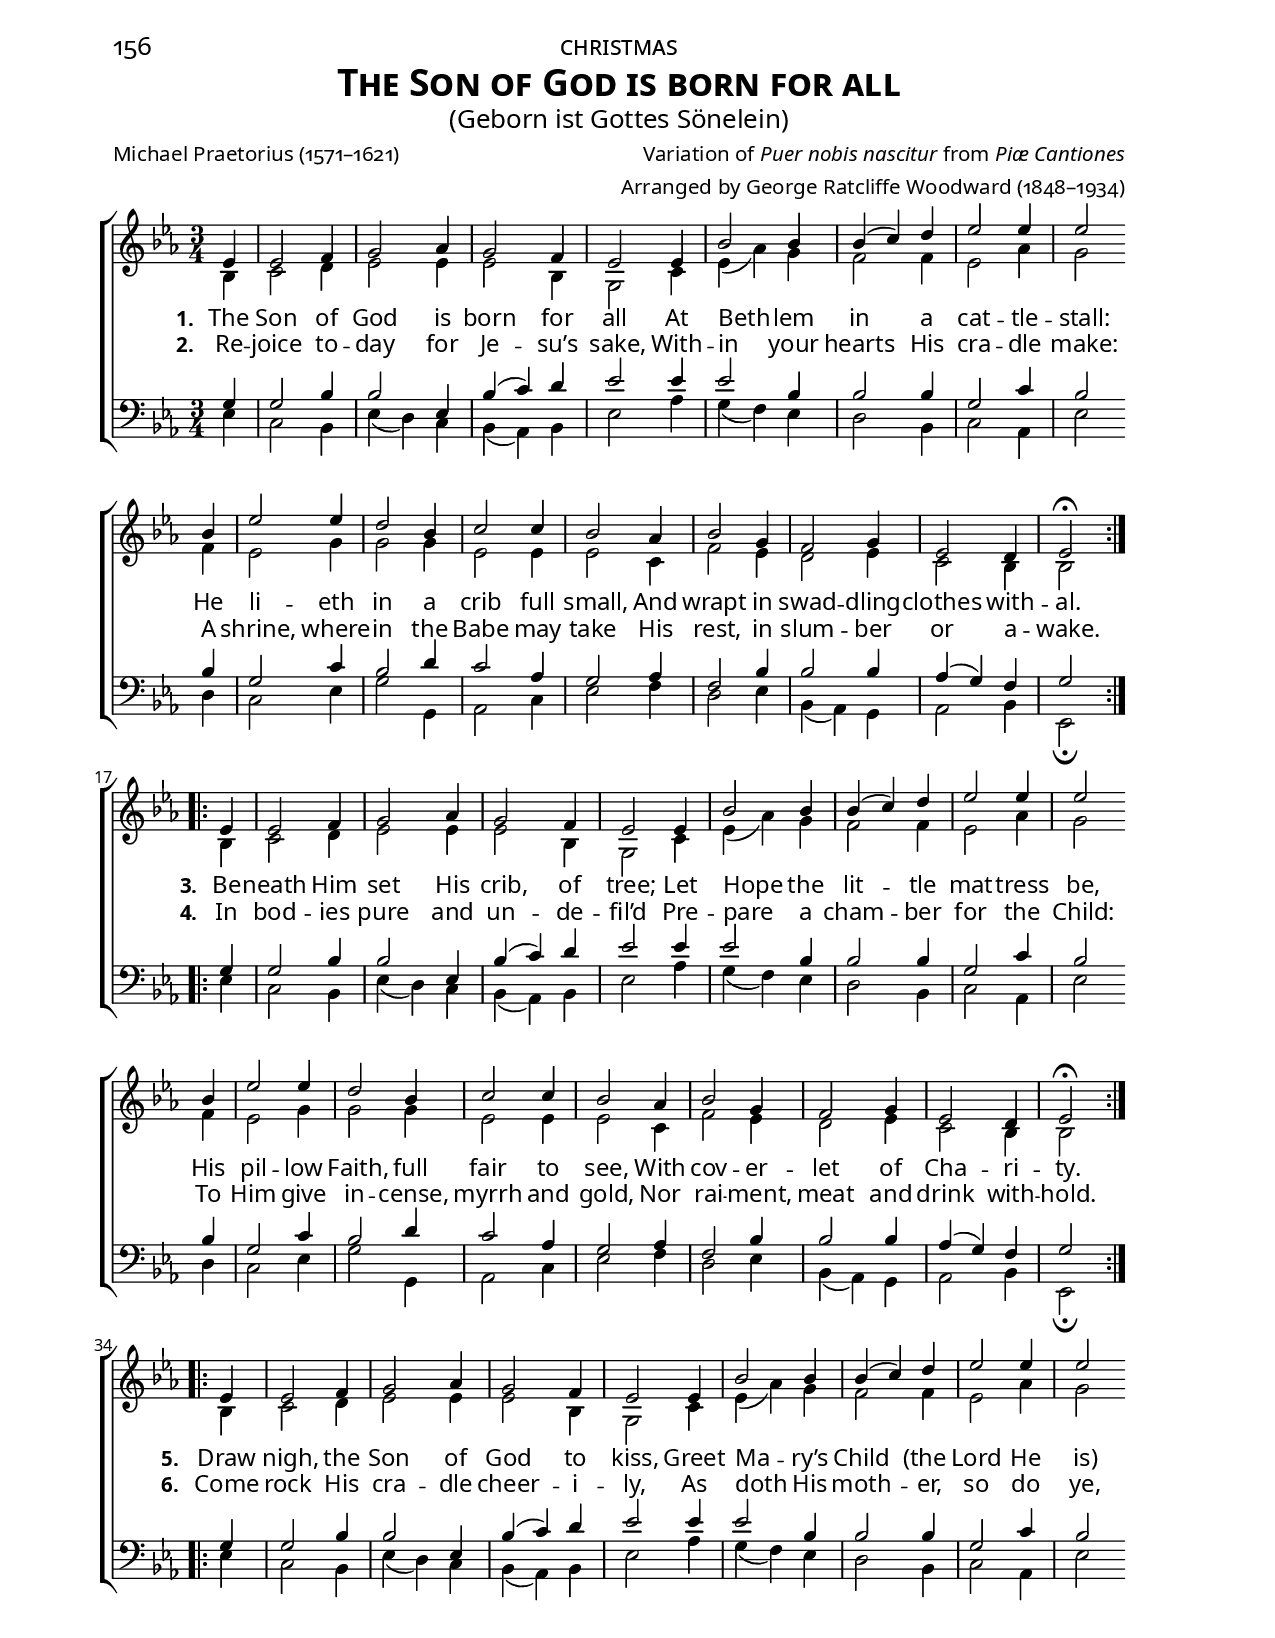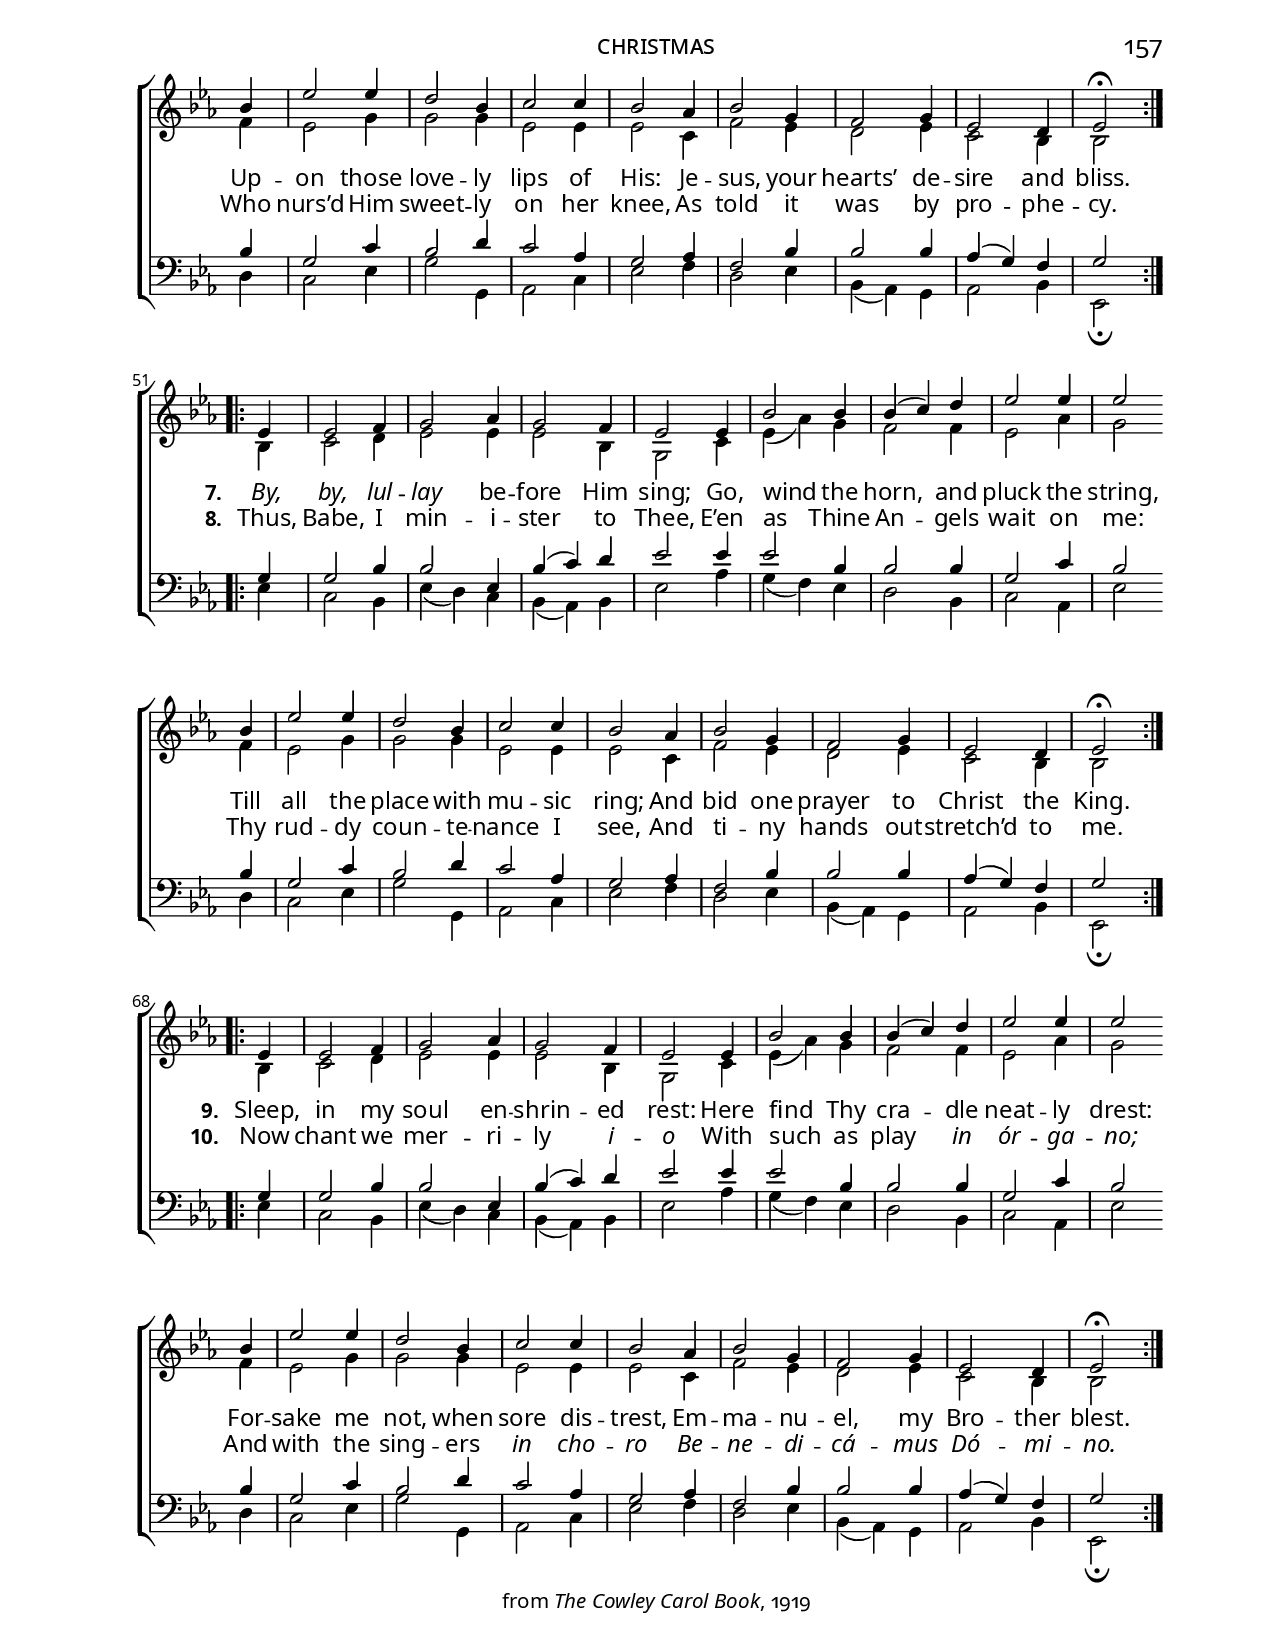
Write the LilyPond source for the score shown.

\version "2.24.0"
\include "util.ly"
\header {
  title = \markup{\override #'(font-name . "Garamond Premier Pro Semibold"){ \abs-fontsize #18 \smallCapsOldStyle"The Son of God is born for all"}}
  subtitle = \markup{\override #'(font-name . "Garamond Premier Pro"){ \abs-fontsize #12.5 "(Geborn ist Gottes Sönelein)"}}
  poet = \markup\oldStyleNum"Michael Praetorius (1571–1621)"
  composer = \markup{"Variation of" \italic"Puer nobis nascitur" from \italic "Piæ Cantiones"}
  arranger = \markup\oldStyleNum"Arranged by George Ratcliffe Woodward (1848–1934)"
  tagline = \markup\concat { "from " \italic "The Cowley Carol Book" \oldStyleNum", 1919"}
}
\paper {
  %print-all-headers = ##t
  paper-height = 11\in
  paper-width = 8.5\in
  indent = 0\in
  %system-system-spacing = #'((basic-distance . 10) (padding . 0))
  system-system-spacing =
    #'((basic-distance . 0)
       (minimum-distance . 0)
       (padding . -5)
       (stretchability . 100))
  ragged-last-bottom = ##f
  ragged-bottom = ##f
  two-sided = ##t
  inner-margin = 1\in
  outer-margin = 0.75\in
  top-margin = 0.26\in
  bottom-margin = 0.25\in
  first-page-number = #156
  print-first-page-number = ##t
  headerLine = \markup{\override #'(font-name . "Garamond Premier Pro") \smallCapsOldStyle"christmas"}
  oddHeaderMarkup = \markup\fill-line{
     \override #'(font-name . "Garamond Premier Pro")\abs-fontsize #12.5
     \combine 
        \fill-line{"" \if \should-print-page-number
        \oldStylePageNum""
        }
        \fill-line{\headerLine}
  }
  evenHeaderMarkup = \markup {
     \override #'(font-name . "Garamond Premier Pro")\abs-fontsize #12.5
     \combine
        \if \should-print-page-number
        \oldStylePageNum""
        \fill-line{\headerLine}
  }
}
#(set-global-staff-size 18) \paper{ #(define fonts (make-pango-font-tree "Garamond Premier Pro" "Garamond Premier Pro" "Garamond Premier Pro" (/ 18 20))) }
global = {
  \key ees \major
  \time 3/4
  \autoBeamOff
  \override DynamicLineSpanner.staff-padding = #0.0
  \override DynamicLineSpanner.Y-extent = #'(-1 . 1)
}

sopMusic = \relative c' {
  \repeat volta 3 {
    \partial 4 ees4 |
    ees2 f4 |
    g2 aes4 |
    g2 f4 |
    ees2 \bar "" ees4 |
    bes'2 bes4 |
    
    bes4( c) d |
    ees2 ees4 |
    ees2 \bar "" \break bes4 |
    ees2 ees4 |
    d2 bes4 |
    
    c2 c4 |
    bes2 \bar "" aes4 |
    bes2 g4 |
    f2 g4 |
    ees2 d4 |
    \partial 2 ees2\fermata \break
  }
}
sopWords = \lyricmode {
  
}

altoMusic = \relative c' {
  bes4 |
  c2 d4 |
  ees2 ees4 |
  ees2 bes4 |
  g2 c4 |
  ees( aes) g |
  
  f2 f4 |
  ees2 aes4 |
  g2 f4 |
  ees2 g4 |
  g2 g4 |
  
  ees2 ees4 |
  ees2 c4 |
  f2 ees4 |
  d2 ees4 |
  c2 bes4 |
  bes2
}
altoWords = \lyricmode {
  \dropLyricsIX
  \set stanza = #"1. "
  The Son of God is born for all
  At Beth -- lem in a cat -- tle -- stall:
  He li -- eth in a crib full small,
  And wrapt in swad -- dling -- clothes with -- al.
  
  \set stanza = #"3. "
  Be -- neath Him set His crib, of tree;
  Let Hope the lit -- tle mat -- tress be,
  His pil -- low Faith, full fair to see,
  With cov -- er -- let of Cha -- ri -- ty.
  
  \set stanza = #"5. "
  Draw nigh, the Son of God to kiss,
  Greet Ma -- ry’s Child "(the" Lord He is)
  Up -- on those love -- ly lips of His:
  Je -- sus, your hearts’ de -- sire and bliss.
  
  \set stanza = #"7. "
  \markup\italic By, \markup\italic by, \markup\italic lul -- \markup\italic lay be -- fore Him sing;
  Go, wind the horn, and pluck the string,
  Till all the place with mu -- sic ring;
  And bid one prayer to Christ the King.
  
  \set stanza = #"9. "
  Sleep, in my soul en -- shrin -- ed rest:
  Here find Thy cra -- dle neat -- ly drest:
  For -- sake me not, when sore dis -- trest,
  Em -- ma -- nu -- el, my Bro -- ther blest.
}
altoWordsII = \lyricmode {
  \dropLyricsIX
  \set stanza = #"2. "
  Re -- joice to -- day for Je -- su’s sake,
  With -- in your hearts His cra -- dle make:
  A shrine, where -- in the Babe may take
  His rest, in slum -- ber or a -- wake.
  
  
  \set stanza = #"4. "
  In bod -- ies pure and un -- de -- fil’d
  Pre -- pare a cham -- ber for the Child:
  To Him give in -- cense, myrrh and gold,
  Nor rai -- ment, meat and drink with -- hold.
  
  \set stanza = #"6. "
  Come rock His cra -- dle cheer -- i -- ly,
  As doth His moth -- er, so do ye,
  Who nurs’d Him sweet -- ly on her knee,
  As told it was by pro -- phe -- cy.
  
  \set stanza = #"8. "
  Thus, Babe, I min -- i -- ster to Thee,
  E’en as Thine An -- gels wait on me:
  Thy rud -- dy coun -- te -- nance I see,
  And ti -- ny hands out -- stretch’d to me.
  
  \set stanza = #"10. "
  Now chant we mer -- ri -- ly \markup\italic i -- \markup\italic o
  With such as play \markup\italic in \markup\italic ór -- \markup\italic ga -- \markup\italic "no;"
  And with the sing -- ers \markup\italic in \markup\italic cho -- \markup\italic ro
  \markup\italic Be -- \markup\italic ne -- \markup\italic di -- \markup\italic cá -- \markup\italic mus \markup\italic Dó -- \markup\italic mi -- \markup\italic no.
}
altoWordsIII = \lyricmode {
}
altoWordsIV = \lyricmode {
  
}
altoWordsV = \lyricmode {
  
}
altoWordsVI = \lyricmode {
  \set stanza = #"6. "
  \set ignoreMelismata = ##t
}
tenorMusic = \relative c' {
  g4 |
  g2 bes4 |
  bes2 ees,4 |
  bes'( c) d |
  ees2 ees4 |
  ees2 bes4 |
  
  bes2 bes4 |
  g2 c4 |
  bes2 bes4 |
  g2 c4 |
  bes2 d4 |
  
  c2 aes4 |
  g2 aes4 |
  f2 bes4 |
  bes2 bes4 |
  aes( g) f |
  g2
}
tenorWords = \lyricmode {

}

bassMusic = \relative c {
  ees4 |
  c2 bes4 |
  ees( d) c |
  bes( aes) bes |
  ees2 aes4 |
  g( f) ees |
  
  d2 bes4 |
  c2 aes4 |
  ees'2 d4 |
  c2 ees4 |
  g2 g,4 |
  
  aes2 c4 |
  ees2 f4 |
  d2 ees4 |
  bes( aes) g |
  aes2 bes4 |
  ees,2\fermata
}
bassWords = \lyricmode {

}

pianoRH = \relative c' {
  
}
pianoLH = \relative c' {
  
}

\score {
  <<
   \new ChoirStaff <<
    \new Staff = women <<
      \new Voice = "sopranos" { \voiceOne << \global \repeat unfold 5 \sopMusic >> }
      \new Voice = "altos" { \voiceTwo << \global \repeat unfold 5 \altoMusic >> }
    >>
    \new Lyrics \with { alignAboveContext = #"women" \override VerticalAxisGroup.nonstaff-relatedstaff-spacing = #'((basic-distance . 1))} \lyricsto "sopranos" \sopWords
    \new Lyrics = "altosVI"  \with { alignBelowContext = #"women" } \lyricsto "altos" \altoWordsVI
    \new Lyrics = "altosV"  \with { alignBelowContext = #"women" } \lyricsto "altos" \altoWordsV
    \new Lyrics = "altosIV"  \with { alignBelowContext = #"women" } \lyricsto "altos" \altoWordsIV
    \new Lyrics = "altosIII"  \with { alignBelowContext = #"women" } \lyricsto "altos" \altoWordsIII
    \new Lyrics = "altosII"  \with { alignBelowContext = #"women" } \lyricsto "altos" \altoWordsII
    \new Lyrics = "altos"  \with { alignBelowContext = #"women" \override VerticalAxisGroup.nonstaff-relatedstaff-spacing = #'((padding . -0.5))} \lyricsto "altos" \altoWords
   \new Staff = men <<
      \clef bass
      \new Voice = "tenors" { \voiceOne << \global \repeat unfold 5 \tenorMusic >> }
      \new Voice = "basses" { \voiceTwo << \global \repeat unfold 5 \bassMusic >> }
    >>
    \new Lyrics \with { alignAboveContext = #"men" \override VerticalAxisGroup.nonstaff-relatedstaff-spacing = #'((basic-distance . 1)) } \lyricsto "tenors" \tenorWords
    \new Lyrics \with { alignBelowContext = #"men" \override VerticalAxisGroup.nonstaff-relatedstaff-spacing = #'((basic-distance . 1)) } \lyricsto "basses" \bassWords
  >>
%    \new PianoStaff << \new Staff { \new Voice { \pianoRH } } \new Staff { \clef "bass" \pianoLH } >>
  >>
  \layout {
  \context {
    \Lyrics
    \override LyricText.font-size = #1.3
  }
    \context {
      \Score
      %\override SpacingSpanner.base-shortest-duration = #(ly:make-moment 1/8)
      %\override SpacingSpanner.common-shortest-duration = #(ly:make-moment 1/4)
    }
    \context {
      % Remove all empty staves
      % \Staff \RemoveEmptyStaves \override VerticalAxisGroup.remove-first = ##t
    }
    \context {
      \Lyrics
      \override LyricText.X-offset = #center-on-word
    }
  }
}

